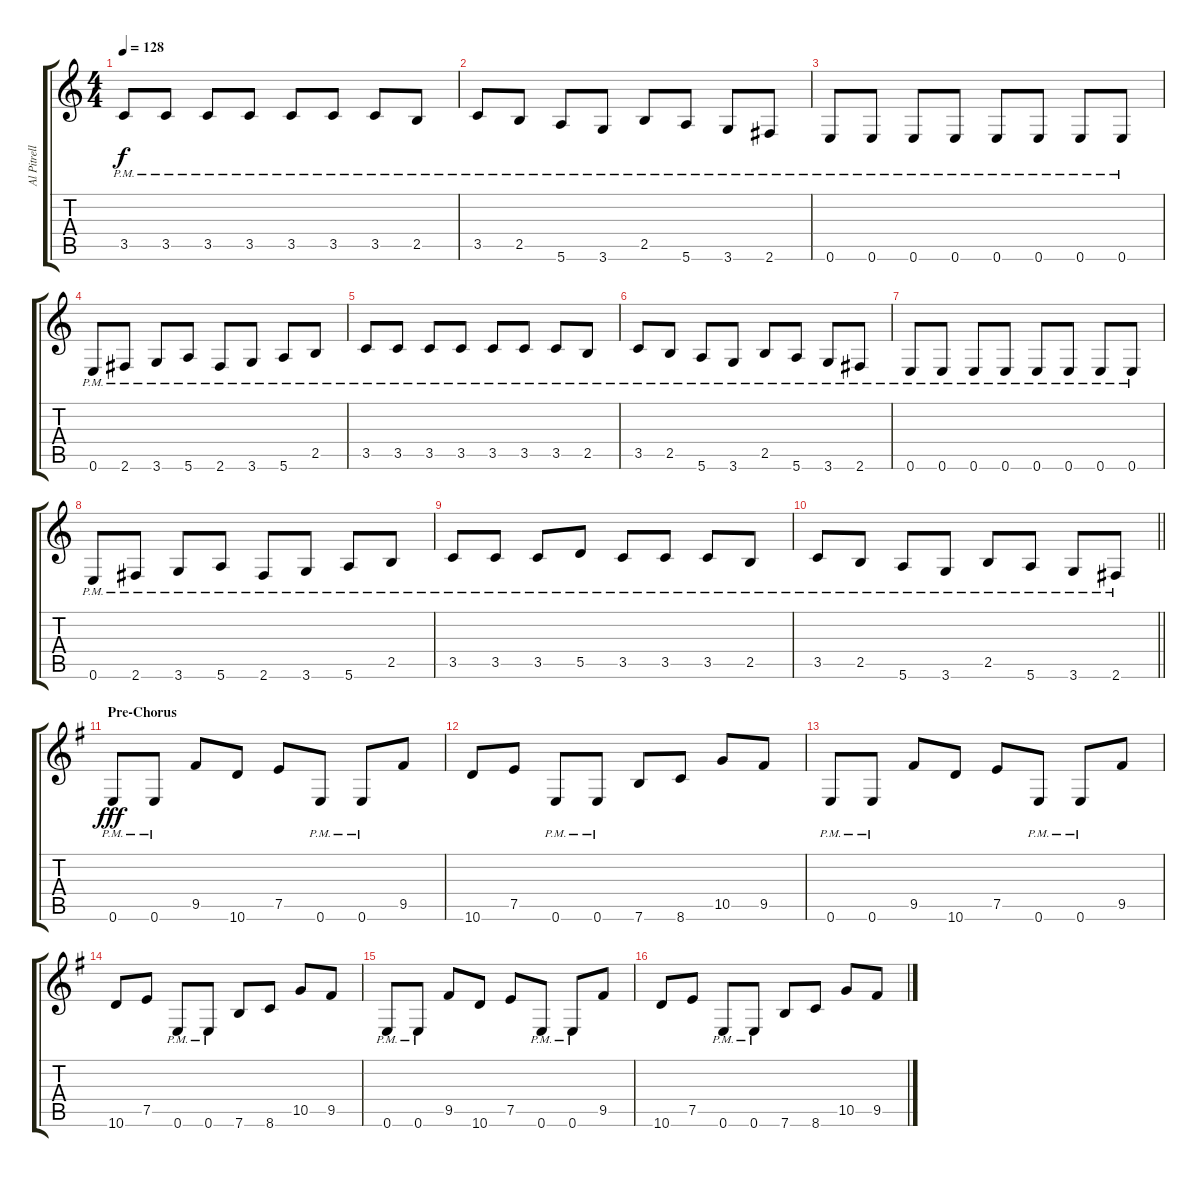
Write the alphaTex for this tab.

\track ("Al Pitrelli" "Al Pitrell") {instrument distortionguitar}
\staff {score tabs}
\tuning (E4 B3 G3 D3 A2 E2) {hide}
\ts (4 4)
\tempo 128
\clef g2
\ks c
3.5{pm}.8{dy f} 3.5{pm}.8 3.5{pm}.8 3.5{pm}.8 3.5{pm}.8 3.5{pm}.8 3.5{pm}.8 2.5{pm}.8 |
3.5{pm}.8 2.5{pm}.8 5.6{pm}.8 3.6{pm}.8 2.5{pm}.8 5.6{pm}.8 3.6{pm}.8 2.6{pm}.8 |
0.6{pm}.8 0.6{pm}.8 0.6{pm}.8 0.6{pm}.8 0.6{pm}.8 0.6{pm}.8 0.6{pm}.8 0.6{pm}.8 |
0.6{pm}.8 2.6{pm}.8 3.6{pm}.8 5.6{pm}.8 2.6{pm}.8 3.6{pm}.8 5.6{pm}.8 2.5{pm}.8 |
3.5{pm}.8 3.5{pm}.8 3.5{pm}.8 3.5{pm}.8 3.5{pm}.8 3.5{pm}.8 3.5{pm}.8 2.5{pm}.8 |
3.5{pm}.8 2.5{pm}.8 5.6{pm}.8 3.6{pm}.8 2.5{pm}.8 5.6{pm}.8 3.6{pm}.8 2.6{pm}.8 |
0.6{pm}.8 0.6{pm}.8 0.6{pm}.8 0.6{pm}.8 0.6{pm}.8 0.6{pm}.8 0.6{pm}.8 0.6{pm}.8 |
0.6{pm}.8 2.6{pm}.8 3.6{pm}.8 5.6{pm}.8 2.6{pm}.8 3.6{pm}.8 5.6{pm}.8 2.5{pm}.8 |
3.5{pm}.8 3.5{pm}.8 3.5{pm}.8 5.5{pm}.8 3.5{pm}.8 3.5{pm}.8 3.5{pm}.8 2.5{pm}.8 |
\barLineRight lightlight
3.5{pm}.8 2.5{pm}.8 5.6{pm}.8 3.6{pm}.8 2.5{pm}.8 5.6{pm}.8 3.6{pm}.8 2.6{pm}.8 |
\section ("" "Pre-Chorus")
\ks g
0.6{pm}.8{dy fff} 0.6{pm}.8 9.5.8 10.6.8 7.5.8 0.6{pm}.8 0.6{pm}.8 9.5.8 |
10.6.8 7.5.8 0.6{pm}.8 0.6{pm}.8 7.6.8 8.6.8 10.5.8 9.5.8 |
0.6{pm}.8 0.6{pm}.8 9.5.8 10.6.8 7.5.8 0.6{pm}.8 0.6{pm}.8 9.5.8 |
10.6.8 7.5.8 0.6{pm}.8 0.6{pm}.8 7.6.8 8.6.8 10.5.8 9.5.8 |
0.6{pm}.8 0.6{pm}.8 9.5.8 10.6.8 7.5.8 0.6{pm}.8 0.6{pm}.8 9.5.8 |
10.6.8 7.5.8 0.6{pm}.8 0.6{pm}.8 7.6.8 8.6.8 10.5.8 9.5.8
